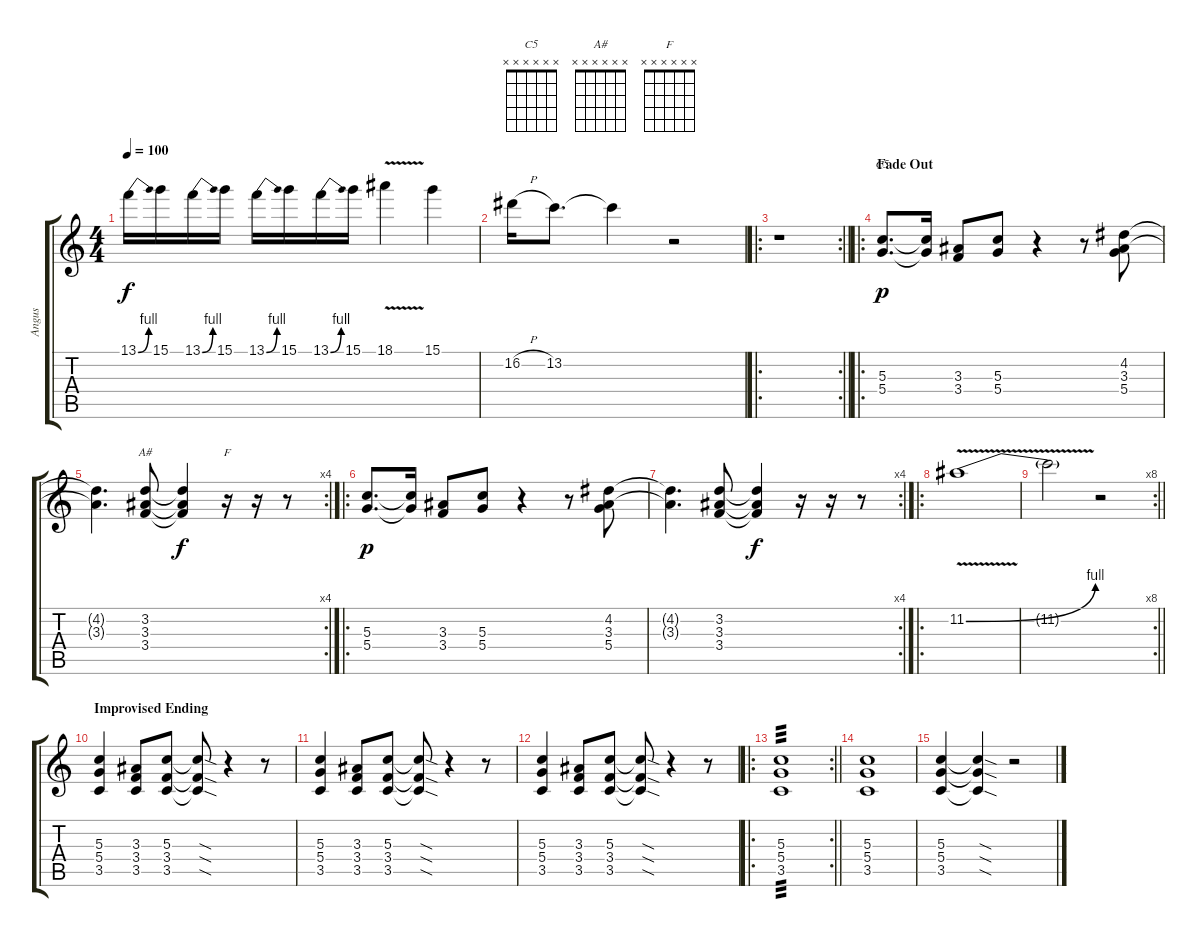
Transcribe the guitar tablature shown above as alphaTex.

\track ("Angus" "Angus") {instrument overdrivenguitar}
\staff {score tabs}
\tuning (E4 B3 G3 D3 A2 E2) {hide}
\chord ("C5" x x x x x x)
\chord ("A#" x x x x x x)
\chord ("F" x x x x x x)
\ts (4 4)
\tempo 100
\clef g2
\ks c
13.1{be (bend 0 0 60 4)}.16{dy f} 15.1.16 13.1{be (bend 0 0 60 4)}.16 15.1.16 13.1{be (bend 0 0 60 4)}.16 15.1.16 13.1{be (bend 0 0 60 4)}.16 15.1.16 18.1{v}.4 15.1.4 |
16.2{h}.16 13.2.8{d} 13.2{t}.4 r.2 |
\ro
\rc 2
\barLineRight lightlight
r.1 |
\ro
\section ("" "Fade Out")
(5.3 5.4).8{d ch "C5" dy p instrument electricguitarclean} (5.3{t} 5.4{t}).16 (3.3 3.4).8 (5.3 5.4).8 r.4 r.8 (4.2 3.3 5.4).8 |
\rc 4
(4.2{t} 3.3{t}).4{d} (3.2 3.3 3.4).8{ch "A#"} (3.2{t} 3.3{t} 3.4{t}).4{dy f} r.16{ch "F"} r.16 r.8 |
\ro
(5.3 5.4).8{d dy p instrument electricguitarclean} (5.3{t} 5.4{t}).16 (3.3 3.4).8 (5.3 5.4).8 r.4 r.8 (4.2 3.3 5.4).8 |
\rc 4
(4.2{t} 3.3{t}).4{d} (3.2 3.3 3.4).8 (3.2{t} 3.3{t} 3.4{t}).4{dy f} r.16 r.16 r.8 |
\ro
11.2{be (bend 0 0 60 4) v}.1{instrument overdrivenguitar} |
\rc 8
\barLineRight lightlight
11.2{t}.2 r.2 |
\section ("" "Improvised Ending")
(5.3 5.4 3.5).4 (3.3 3.4 3.5).8 (5.3 3.4 3.5).8 (5.3{sod t} 3.4{sod t} 3.5{sod t}).8 r.4 r.8 |
(5.3 5.4 3.5).4 (3.3 3.4 3.5).8 (5.3 3.4 3.5).8 (5.3{sod t} 3.4{sod t} 3.5{sod t}).8 r.4 r.8 |
(5.3 5.4 3.5).4 (3.3 3.4 3.5).8 (5.3 3.4 3.5).8 (5.3{sod t} 3.4{sod t} 3.5{sod t}).8 r.4 r.8 |
\ro
\rc 2
\barLineRight lightlight
(5.3 5.4 3.5).1{tp 3} |
(5.3 5.4 3.5).1 |
(5.3 5.4 3.5).4 (5.3{sod t} 5.4{sod t} 3.5{sod t}).4 r.2
